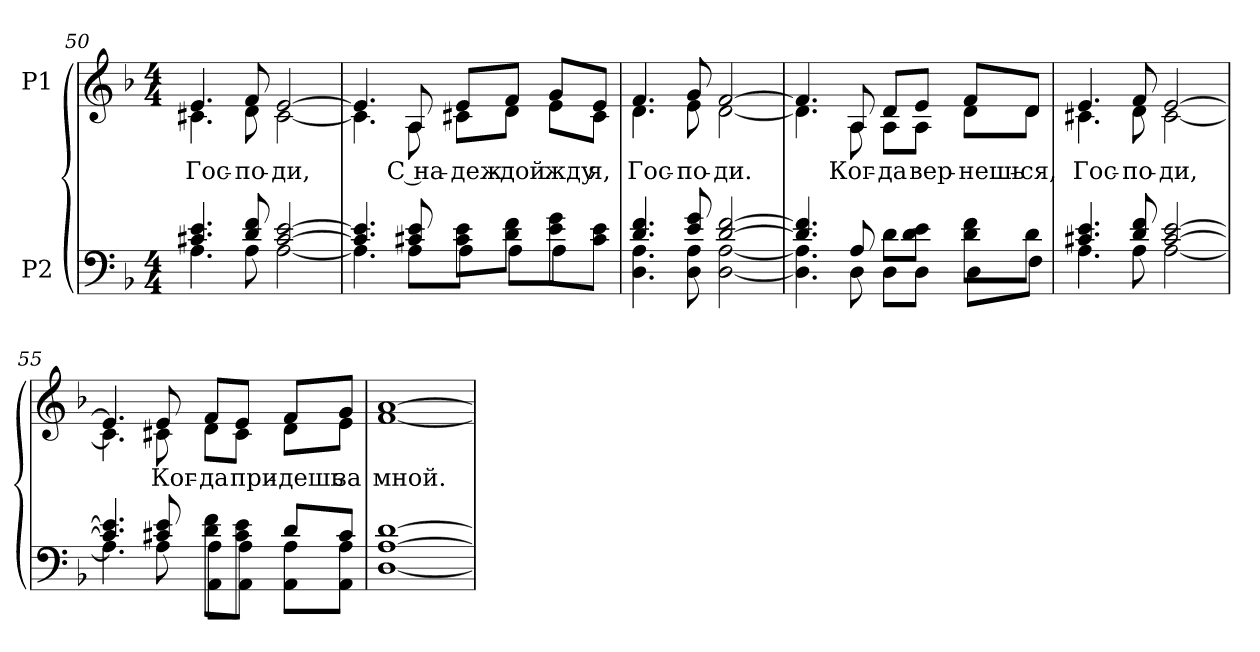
**kern	**kern	**text
*part2	*part1	*part1
*staff2	*staff1	*staff1
*I"P2	*I"P1	*
*clefF4	*clefG2	*
*k[b-]	*k[b-]	*
*F:	*F:	*
*M4/4	*M4/4	*
=50	=50	=50
*^	*	*
!	!	!	!LO:LY:b:color=#000000
*	*	*^	*
4.c#Xi/ 4.ei	4.Ai\	4.ei/	4.c#Xi\	Гос-
!	!	!	!	!LO:LY:b:color=#000000
8di/ 8fi	8Ai\	8fi/	8di\	-по-
!	!	!	!	!LO:LY:b:color=#000000
[>2c#i/ [>2ei	[<2Ai\	[>2ei/	[<2c#i\	-ди,
=51	=51	=51	=51	=51
4.c#i/] 4.ei]	4.Ai\]	4.ei/]	4.c#i\]	.
!	!	!	!	!LO:LY:b:color=#000000
8c#Xi/ 8ei	8Ai\L	8Ai/	8Ai\	С на-
!	!	!	!	!LO:LY:b:color=#000000
8c#i\ 8ei\L	8Ai\J	8ei/L	8c#Xi\L	-деж-
!	!	!	!	!LO:LY:b:color=#000000
8di\ 8fi\J	8Ai\L	8fi/J	8di\J	-дой
!	!	!	!	!LO:LY:b:color=#000000
8ei\ 8gi\L	8Ai\J	8gi/L	8ei\L	жду
!	!	!	!	!LO:LY:b:color=#000000
8c#i\ 8ei\J	8ryy	8ei/J	8c#i\J	я,
=52	=52	=52	=52	=52
!	!	!	!	!LO:LY:b:color=#000000
4.di/ 4.fi	4.Di\ 4.Ai	4.fi/	4.di\	Гос-
!	!	!	!	!LO:LY:b:color=#000000
8ei/ 8gi	8Di\ 8Ai	8gi/	8ei\	-по-
!	!	!	!	!LO:LY:b:color=#000000
[>2di/ [>2fi	[<2Di\ [<2Ai	[>2fi/	[<2di\	-ди.
!!LO:LB:g=z	!!
=53	=53	=53	=53	=53
4.di/] 4.fi]	4.Di\] 4.Ai]	4.fi/]	4.di\]	.
!	!	!	!	!LO:LY:b:color=#000000
8Ai/	8Di\	8Ai/	8Ai\	Ког-
!	!	!	!	!LO:LY:b:color=#000000
8di\L	8Di\L	8di/L	8Ai\L	-да
!	!	!	!	!LO:LY:b:color=#000000
8di\ 8ei\J	8Di\J	8ei/J	8Ai\J	вер-
!	!	!	!	!LO:LY:b:color=#000000
8di\ 8fi\L	8Di\L	8fi/L	8di\L	-нешь-
!	!	!	!	!LO:LY:b:color=#000000
8di\J	8Fi\J	8di/J	8di\J	-ся,
=54	=54	=54	=54	=54
!	!	!	!	!LO:LY:b:color=#000000
4.c#Xi/ 4.ei	4.Ai\	4.ei/	4.c#Xi\	Гос-
!	!	!	!	!LO:LY:b:color=#000000
8di/ 8fi	8Ai\	8fi/	8di\	-по-
!	!	!	!	!LO:LY:b:color=#000000
[>2c#i/ [>2ei	[<2Ai\	[>2ei/	[<2c#i\	-ди,
=55	=55	=55	=55	=55
4.c#i/] 4.ei]	4.Ai\]	4.ei/]	4.c#i\]	.
!	!	!	!	!LO:LY:b:color=#000000
8c#Xi/ 8ei	8Ai\	8ei/	8c#Xi\	Ког-
!	!	!	!	!LO:LY:b:color=#000000
8di\ 8fi\L	8AAi\ 8Ai\L	8fi/L	8di\L	-да
!	!	!	!	!LO:LY:b:color=#000000
8c#i\ 8ei\J	8AAi\ 8Ai\J	8ei/J	8c#i\J	при-
!	!	!	!	!LO:LY:b:color=#000000
8di/L	8AAi\ 8Ai\L	8fi/L	8di\L	-дешь
!	!	!	!	!LO:LY:b:color=#000000
8c#i/J	8AAi\ 8Ai\J	8gi/J	8ei\J	за
*v	*v	*	*	*
=56	=56	=56	=56
*^	*	*	*
!	!	!	!	!LO:LY:b:color=#000000
*v	*v	*	*	*
[<1Di [>1Ai [>1di	[>1ai	[<1fi	мной.
*	*v	*v	*
=	=	=
*-	*-	*-
